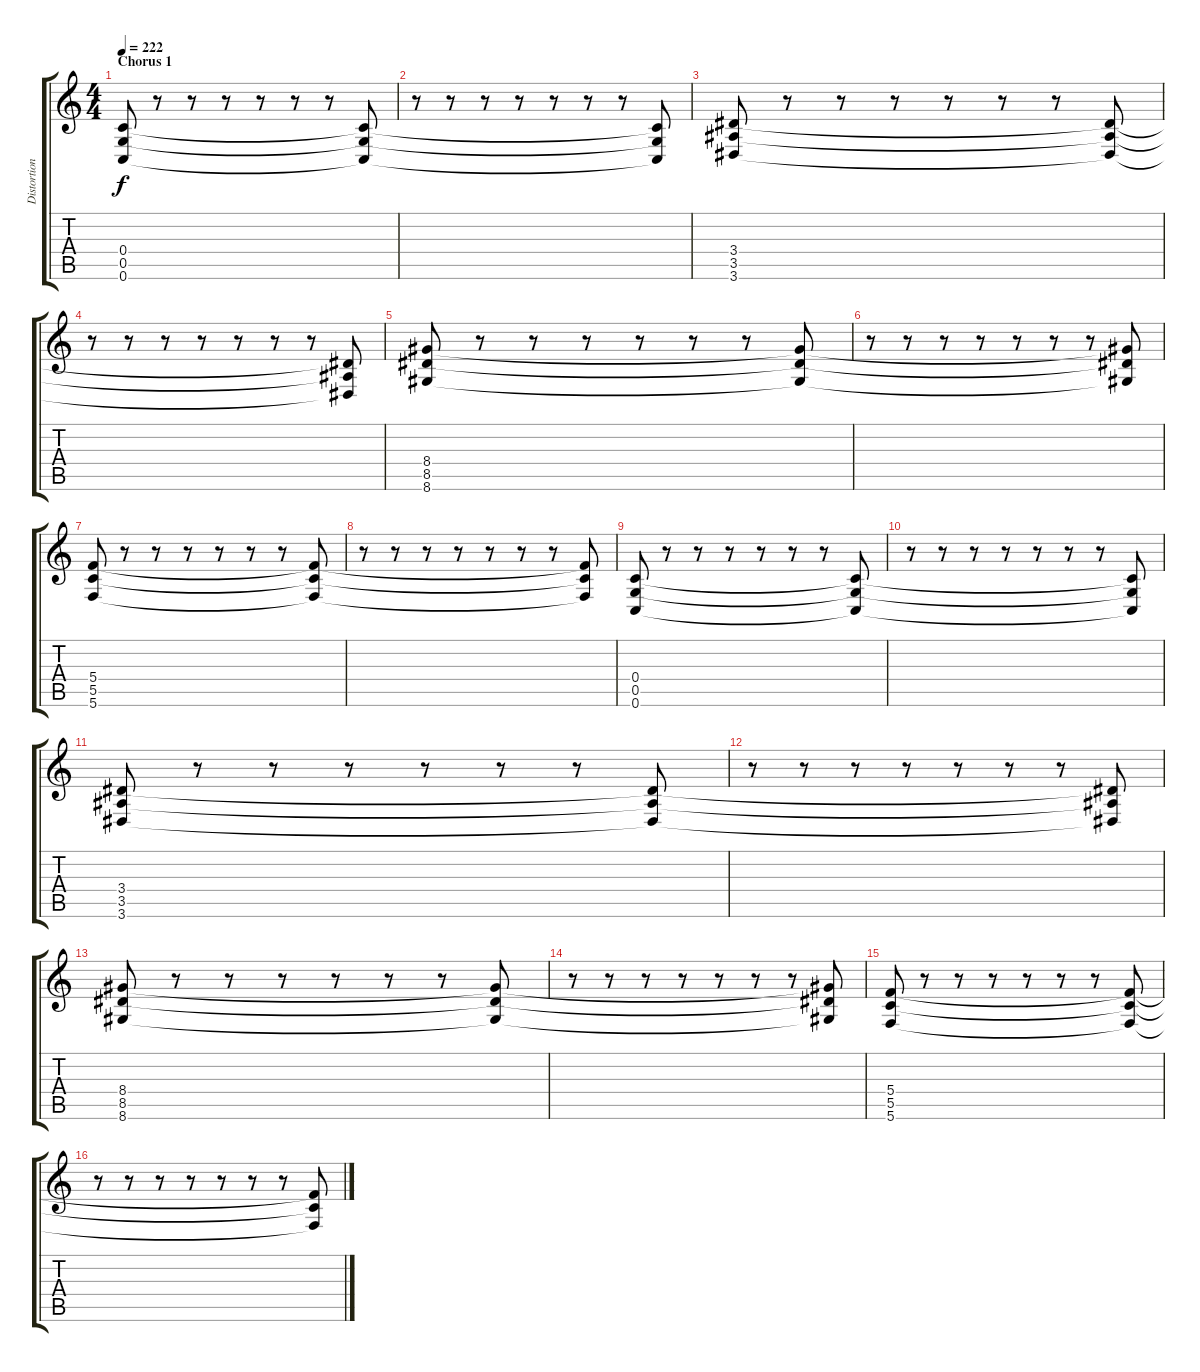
\track ("Distortion 1" "Distortion") {instrument distortionguitar}
\staff {score tabs}
\tuning (D4 A3 F3 C3 G2 C2) {hide}
\ts (4 4)
\section ("" "Chorus 1")
\tempo 222
\clef g2
\ks c
(0.4 0.5 0.6).8{dy f} r.8 r.8 r.8 r.8 r.8 r.8 (0.4{t} 0.5{t} 0.6{t}).8 |
r.8 r.8 r.8 r.8 r.8 r.8 r.8 (0.4{t} 0.5{t} 0.6{t}).8 |
(3.4 3.5 3.6).8 r.8 r.8 r.8 r.8 r.8 r.8 (3.4{t} 3.5{t} 3.6{t}).8 |
r.8 r.8 r.8 r.8 r.8 r.8 r.8 (3.4{t} 3.5{t} 3.6{t}).8 |
(8.4 8.5 8.6).8 r.8 r.8 r.8 r.8 r.8 r.8 (8.4{t} 8.5{t} 8.6{t}).8 |
r.8 r.8 r.8 r.8 r.8 r.8 r.8 (8.4{t} 8.5{t} 8.6{t}).8 |
(5.4 5.5 5.6).8 r.8 r.8 r.8 r.8 r.8 r.8 (5.4{t} 5.5{t} 5.6{t}).8 |
r.8 r.8 r.8 r.8 r.8 r.8 r.8 (5.4{t} 5.5{t} 5.6{t}).8 |
(0.4 0.5 0.6).8 r.8 r.8 r.8 r.8 r.8 r.8 (0.4{t} 0.5{t} 0.6{t}).8 |
r.8 r.8 r.8 r.8 r.8 r.8 r.8 (0.4{t} 0.5{t} 0.6{t}).8 |
(3.4 3.5 3.6).8 r.8 r.8 r.8 r.8 r.8 r.8 (3.4{t} 3.5{t} 3.6{t}).8 |
r.8 r.8 r.8 r.8 r.8 r.8 r.8 (3.4{t} 3.5{t} 3.6{t}).8 |
(8.4 8.5 8.6).8 r.8 r.8 r.8 r.8 r.8 r.8 (8.4{t} 8.5{t} 8.6{t}).8 |
r.8 r.8 r.8 r.8 r.8 r.8 r.8 (8.4{t} 8.5{t} 8.6{t}).8 |
(5.4 5.5 5.6).8 r.8 r.8 r.8 r.8 r.8 r.8 (5.4{t} 5.5{t} 5.6{t}).8 |
r.8 r.8 r.8 r.8 r.8 r.8 r.8 (5.4{t} 5.5{t} 5.6{t}).8
